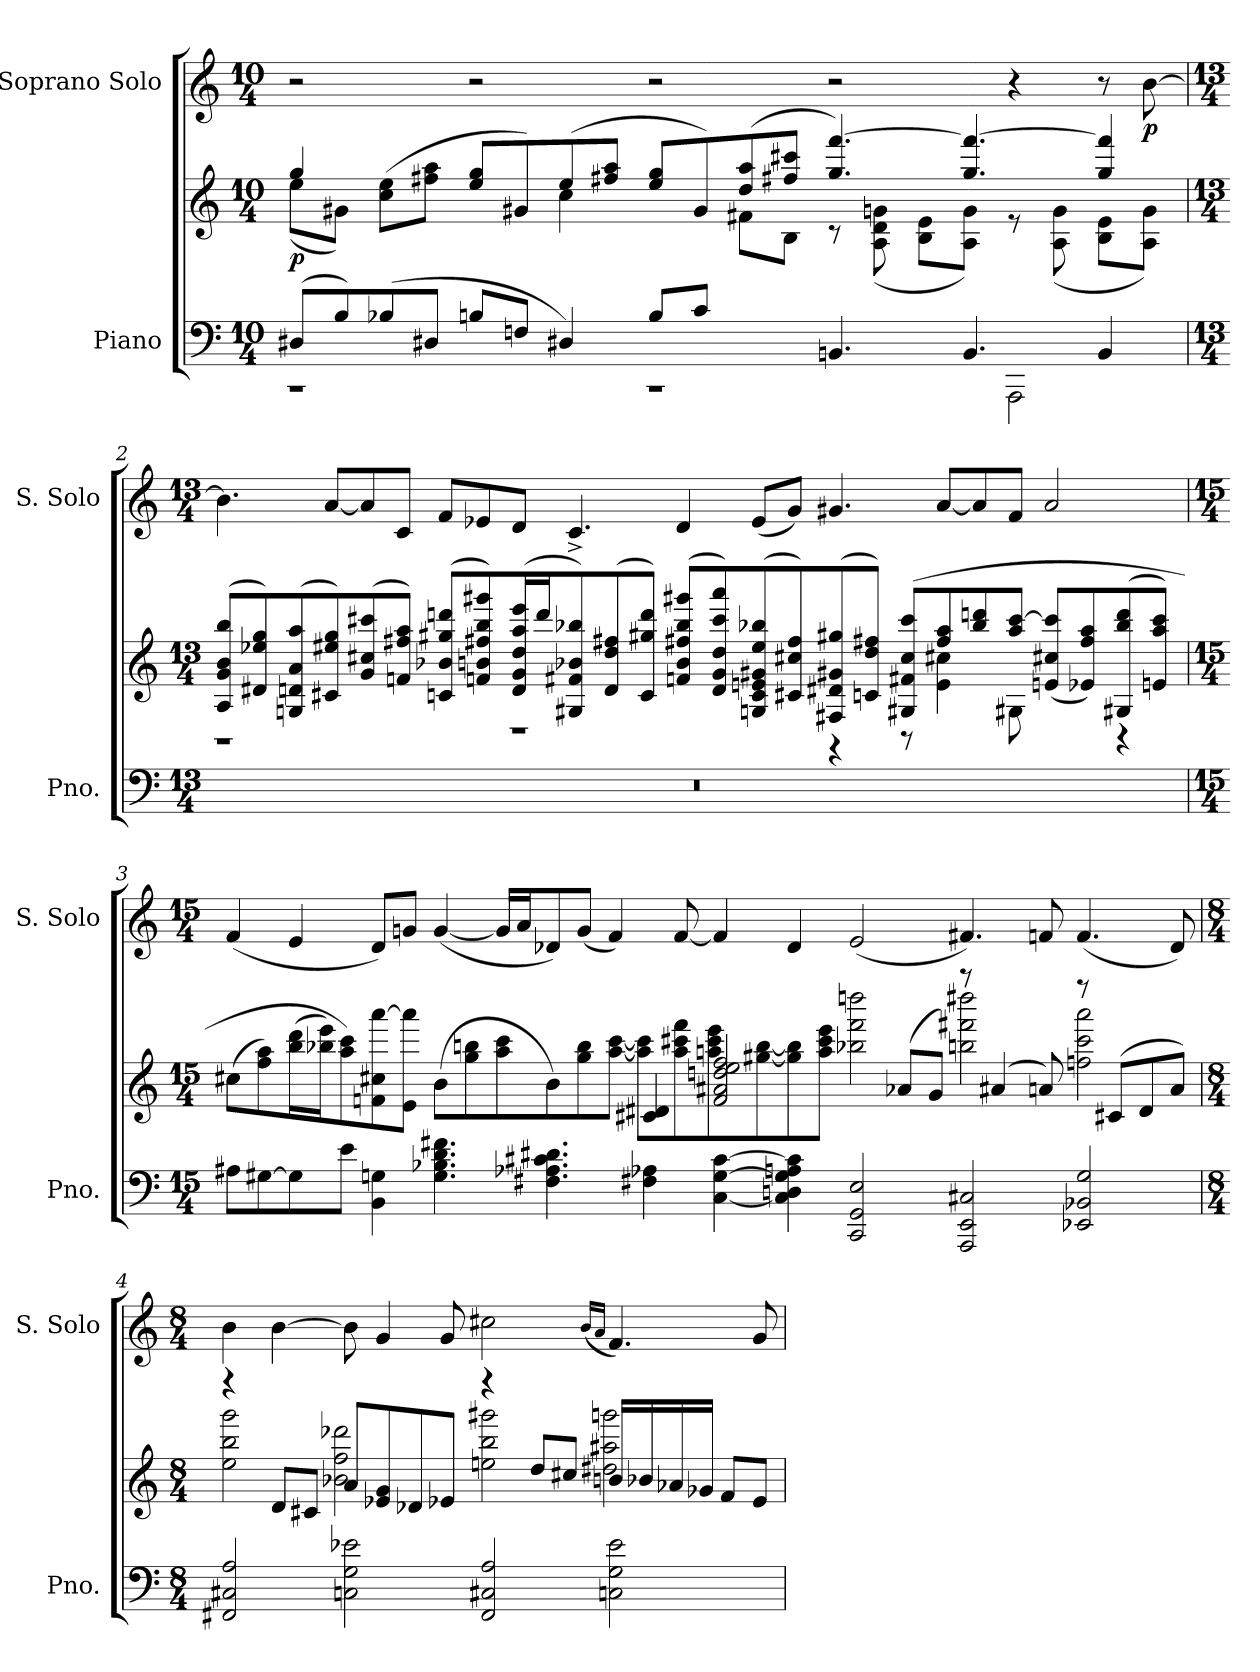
**kern	**kern	**dynam	**kern	**dynam
*part2	*part2	*part2	*part1	*part1
*staff3	*staff2	*staff2/3	*staff1	*staff1
*I"Piano	*	*	*I"Soprano Solo	*
*I'Pno.	*	*	*I'S. Solo	*
*clefF4	*clefG2	*	*clefG2	*
*k[]	*k[]	*	*k[]	*
*C:	*C:	*	*C:	*
*M10/4	*M10/4	*	*M10/4	*
*MM121	*MM121	*	*MM121	*
=1	=1	=1	=1	=1
*^	*^	*	*	*
(8D#XL	1r	4gg	(8eeL	p	2r	.
8B)	.	.	8g#XJ)	.	.	.
(8B-X	.	(8cc 8eeL	4ryy	.	.	.
8D#XJ	.	8ff#X 8aaJ	.	.	.	.
8BnL	.	8ee 8ggL	4ryy	.	2r	.
8FnJ	.	8g#X)	.	.	.	.
4D#X)	.	(8ee	4cc	.	.	.
.	.	8ff#X 8aaJ	.	.	.	.
8BL	1r	8ee 8ggL	4ryy	.	2r	.
8cJ	.	8g#)	.	.	.	.
4ryy	.	(8dd 8aa	8f#XL	.	.	.
.	.	8ff#X 8ccc#XJ	8BJ	.	.	.
4.BBn	.	4.gg [4.fff)	8r	.	2r	.
.	.	.	(8A 8d 8gn	.	.	.
.	.	.	8B 8eL	.	.	.
4.BB	.	4.gg 4.fff_	8A 8gJ)	.	.	.
.	2AAA	.	8r	.	4r	.
.	.	.	(8A 8g	.	.	.
4BB	.	4gg 4fff]	8B 8eL	.	8r	.
.	.	.	8A 8gJ)	.	[8b	p
*v	*v	*	*	*	*	*
=2	=2	=2	=2	=2	=2
*M13/4	*M13/4	*	*	*M13/4	*
4%13r	(8A 8g 8b 8bbL	1r	.	4.b]	.
.	8d#X 8ee-X 8gg)	.	.	.	.
.	(8Gn 8dn 8a 8aa	.	.	.	.
.	8c#X 8ee#X 8gg)	.	.	[8aL	.
.	(8g 8cc#X 8ccc#X	.	.	8a]	.
.	8fn 8ff#X 8aaJ)	.	.	8cJ	.
.	(8cn 8b-X 8gg#X 8dddnL	.	.	8fL	.
.	8fn 8bn 8ff#X 8bb 8ggg#X)	.	.	8e-X	.
.	(16d 16g 16dd 16aa 16eeeL	1r	.	8dJ	.
.	16dddJ	.	.	.	.
.	8G#X 8f#X 8b-X 8bb-X)	.	.	4.c^	.
.	(8d 8dd 8ff#X	.	.	.	.
.	8c 8gg#X 8dddJ)	.	.	.	.
.	(8fn 8b- 8ff#X 8bb- 8ggg#XL	.	.	4d	.
.	8d 8g 8dd 8ccc# 8aaa)	.	.	.	.
.	(8Gn 8c 8en 8g#X 8ee# 8bb-X	.	.	(8e-L	.
.	8c#X 8cc#X 8ff#)	.	.	8gJ)	.
.	(8F#X 8d#X 8g#X 8gg#X	4r	.	4.g#X	.
.	8cn 8dd 8ff#XJ)	.	.	.	.
.	(8G#X 8f#X 8cc# 8ccc#L	8r	.	.	.
.	8ff# 8aa	4e 4cc#X	.	[8aL	.
.	8bb- 8dddn	.	.	8a]	.
.	8aa [8ccc#J	8G#X	.	8fJ	.
.	(8en 8cc#X 8ccc#]L	4ryy	.	2a	.
.	8e-X 8ff# 8aa)	.	.	.	.
.	(8G#X 8bb- 8ddd	4r	.	.	.
.	8en 8aa 8ccc#J)	.	.	.	.
=3	=3	=3	=3	=3	=3
*M15/4	*M15/4	*	*	*M15/4	*
8A#XL	1ryy	(8cc#XL	.	(4f	.
[8G#X	.	8ff 8aa)	.	.	.
8G#]	.	(16bb 16dddL	.	4e	.
.	.	16bb-X 16eeeJ)	.	.	.
8eJ	.	8aa 8ccc)	.	.	.
4BB 4Gn	.	8fn 8cc#X [8aaa	.	8dL)	.
.	.	8e 8aaa]J	.	8gnJ	.
4.G 4.B-X 4.d 4.f#X	.	(8bL	.	([4g	.
.	.	8gg 8bbn	.	.	.
.	4ryy	8aa 8ccc	.	16gLL]	.
.	.	.	.	16aJ	.
4.F#X 4.A-X 4.c#X 4.d#X	.	8b)	.	8d-X)	.
.	4ryy	8gg 8bb	.	(8gJ	.
.	.	[8aa [8cccJ	.	4f)	.
4F#X 4A-X	4c#X 4d#X	8aa] 8ccc]L	.	.	.
.	.	8aa 8ccc#X 8fff	.	[8f	.
[4C [4G [4c#	2f 2a#X 2ddn 2ee 2ff	8aan 8ccc# 8eee	.	4f]	.
.	.	[8gg#X [8bb	.	.	.
4C] 4Dn 4G] 4An 4c#]	.	8gg#] 8bb]	.	4d-	.
.	.	8aa 8ccc# 8eeeJ	.	.	.
2CC 2GG 2E	4ryy	2bb-X 2fff 2ddddn	.	(2e	.
.	(8a-XL	.	.	.	.
.	8gJ)	.	.	.	.
2AAA 2EE 2C#X	8r	2bbn 2fff#X 2dddd#X	.	4.f#X)	.
.	(4a#X	.	.	.	.
.	8an)	.	.	8fn	.
2EE-X 2BB-X 2G	8r	2ffn 2ccc# 2aaa	.	(4.f	.
.	(8c#XL	.	.	.	.
.	8d#	.	.	.	.
.	8aJ)	.	.	8d-)	.
=4	=4	=4	=4	=4	=4
*M8/4	*M8/4	*	*	*M8/4	*
2FF#X 2C#X 2A	4r	2ee 2bb 2ggg	.	4b	.
.	8dL	.	.	[4b	.
.	8c#XJ	.	.	.	.
2Cn 2G 2e-X	8aL	2b-X 2ff 2ddd-X	.	8b]	.
.	8e-X 8g	.	.	4g	.
.	8d-X	.	.	.	.
.	8e-XJ	.	.	8g	.
2FF# 2C#X 2A	4r	2een 2bb 2ggg#X	.	2cc#X	.
.	8ddL	.	.	.	.
.	8cc#XJ	.	.	.	.
.	.	.	.	(16qb/LL	.
.	.	.	.	16qa/JJ	.
2Cn 2G 2e-	16bnLL	2dd#X 2aa#X 2gggn	.	4.f)	.
.	16b-X	.	.	.	.
.	16a-X	.	.	.	.
.	16g-XJJ	.	.	.	.
.	8fL	.	.	.	.
.	8e-J	.	.	8g	.
*	*v	*v	*	*	*
=	=	=	=	=
*-	*-	*-	*-	*-
